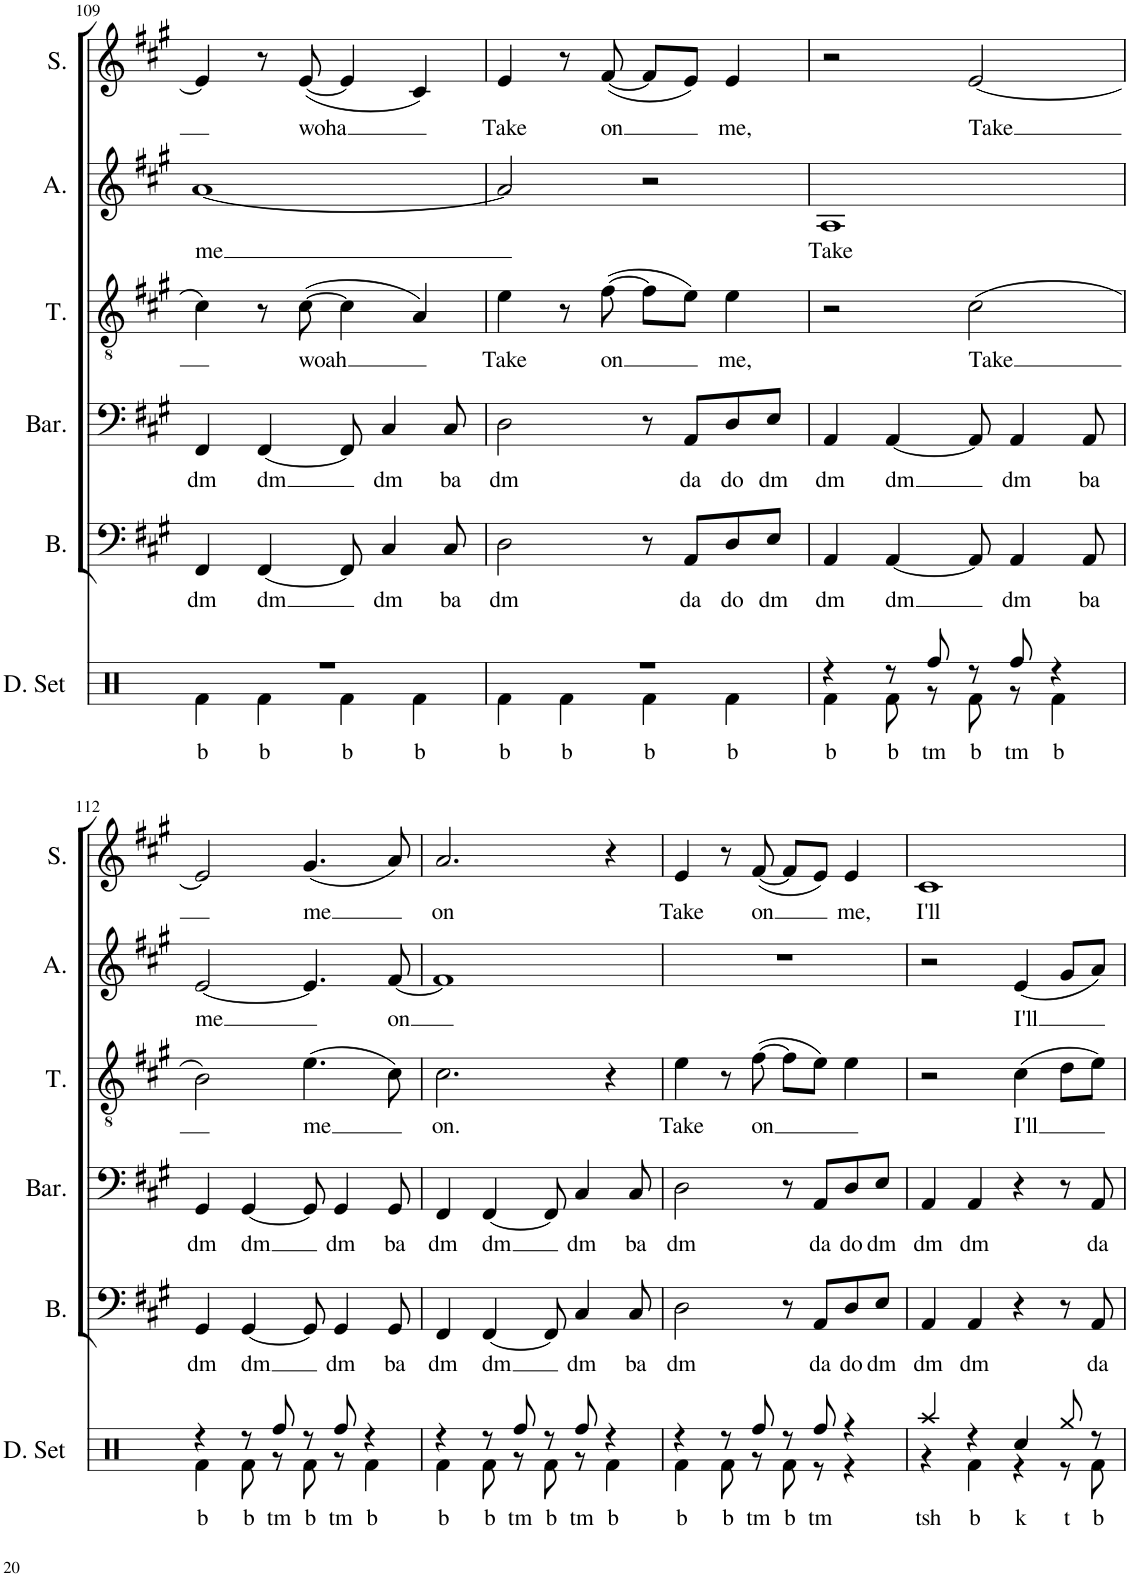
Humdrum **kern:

**kern	**text	**kern	**text	**kern	**text	**kern	**text	**kern	**text	**kern	**text
*part6	*part6	*part5	*part5	*part4	*part4	*part3	*part3	*part2	*part2	*part1	*part1
*staff6	*staff6	*staff5	*staff5	*staff4	*staff4	*staff3	*staff3	*staff2	*staff2	*staff1	*staff1
*I"Drumset	*	*I"Bass	*	*I"Baritone	*	*I"Tenor	*	*I"Alto	*	*I"Soprano	*
*I'D. Set	*	*I'B.	*	*I'Bar.	*	*I'T.	*	*I'A.	*	*I'S.	*
!!LO:PB:g=z
*clefX	*	*clefF4	*	*clefF4	*	*clefGv2	*	*clefG2	*	*clefG2	*
*k[]	*	*k[f#c#g#]	*	*k[f#c#g#]	*	*k[f#c#g#]	*	*k[f#c#g#]	*	*k[f#c#g#]	*
*M4/4	*	*M4/4	*	*M4/4	*	*M4/4	*	*M4/4	*	*M4/4	*
=109	=109	=109	=109	=109	=109	=109	=109	=109	=109	=109	=109
*^	*	*	*	*	*	*	*	*	*	*	*
!	!	!LO:LY:b	!	!LO:LY:b	!	!LO:LY:b	!	!	!	!LO:LY:b	!	!
1r	4Rf\	b	4FF#/	dm	4FF#/	dm	4c#\	.	[1a	me	4e/]	.
!	!	!LO:LY:b	!	!LO:LY:b	!	!LO:LY:b	!	!	!	!	!	!
.	4Rf\	b	[4FF#/	dm	[4FF#/	dm	8r	.	.	.	8r	.
!	!	!	!	!	!	!	!	!LO:LY:b	!	!	!	!LO:LY:b
.	.	.	.	.	.	.	([8c#\	woah	.	.	([8e/	woha
!	!	!LO:LY:b	!	!	!	!	!	!	!	!	!	!
.	4Rf\	b	8FF#/]	.	8FF#/]	.	4c#\]	.	.	.	4e/]	.
!	!	!	!	!LO:LY:b	!	!LO:LY:b	!	!	!	!	!	!
.	.	.	4C#/	dm	4C#/	dm	.	.	.	.	.	.
!	!	!LO:LY:b	!	!	!	!	!	!	!	!	!	!
.	4Rf\	b	.	.	.	.	4A/)	.	.	.	4c#/)	.
!	!	!	!	!LO:LY:b	!	!LO:LY:b	!	!	!	!	!	!
.	.	.	8C#/	ba	8C#/	ba	.	.	.	.	.	.
=110	=110	=110	=110	=110	=110	=110	=110	=110	=110	=110	=110	=110
!	!	!LO:LY:b	!	!LO:LY:b	!	!LO:LY:b	!	!LO:LY:b	!	!	!	!LO:LY:b
1r	4Rf\	b	2D\	dm	2D\	dm	4e\	Take	2a/]	.	4e/	Take
!	!	!LO:LY:b	!	!	!	!	!	!	!	!	!	!
.	4Rf\	b	.	.	.	.	8r	.	.	.	8r	.
!	!	!	!	!	!	!	!	!LO:LY:b	!	!	!	!LO:LY:b
.	.	.	.	.	.	.	([8f#\	on	.	.	([8f#/	on
!	!	!LO:LY:b	!	!	!	!	!	!	!	!	!	!
.	4Rf\	b	8r	.	8r	.	8f#\L]	.	2r	.	8f#/L]	.
!	!	!	!	!LO:LY:b	!	!LO:LY:b	!	!	!	!	!	!
.	.	.	8AA/L	da	8AA/L	da	8e\J)	.	.	.	8e/J)	.
!	!	!LO:LY:b	!	!LO:LY:b	!	!LO:LY:b	!	!LO:LY:b	!	!	!	!LO:LY:b
.	4Rf\	b	8D/	do	8D/	do	4e\	me,	.	.	4e/	me,
!	!	!	!	!LO:LY:b	!	!LO:LY:b	!	!	!	!	!	!
.	.	.	8E/J	dm	8E/J	dm	.	.	.	.	.	.
=111	=111	=111	=111	=111	=111	=111	=111	=111	=111	=111	=111	=111
!	!	!LO:LY:b	!	!LO:LY:b	!	!LO:LY:b	!	!	!	!LO:LY:b	!	!
4r	4Rf\	b	4AA/	dm	4AA/	dm	2r	.	1A	Take	2r	.
!	!	!LO:LY:b	!	!LO:LY:b	!	!LO:LY:b	!	!	!	!	!	!
8r	8Rf\	b	[4AA/	dm	[4AA/	dm	.	.	.	.	.	.
!	!	!LO:LY:b	!	!	!	!	!	!	!	!	!	!
8Rff/	8r	tm	.	.	.	.	.	.	.	.	.	.
!	!	!LO:LY:b	!	!	!	!	!	!LO:LY:b	!	!	!	!LO:LY:b
8r	8Rf\	b	8AA/]	.	8AA/]	.	(2c#\	Take	.	.	[2e/	Take
!	!	!LO:LY:b	!	!LO:LY:b	!	!LO:LY:b	!	!	!	!	!	!
8Rff/	8r	tm	4AA/	dm	4AA/	dm	.	.	.	.	.	.
!	!	!LO:LY:b	!	!	!	!	!	!	!	!	!	!
4r	4Rf\	b	.	.	.	.	.	.	.	.	.	.
!	!	!	!	!LO:LY:b	!	!LO:LY:b	!	!	!	!	!	!
.	.	.	8AA/	ba	8AA/	ba	.	.	.	.	.	.
!!LO:LB:g=z
=112	=112	=112	=112	=112	=112	=112	=112	=112	=112	=112	=112	=112
!	!	!LO:LY:b	!	!LO:LY:b	!	!LO:LY:b	!	!	!	!LO:LY:b	!	!
4r	4Rf\	b	4GG#/	dm	4GG#/	dm	2B\)	.	[2e/	me	2e/]	.
!	!	!LO:LY:b	!	!LO:LY:b	!	!LO:LY:b	!	!	!	!	!	!
8r	8Rf\	b	[4GG#/	dm	[4GG#/	dm	.	.	.	.	.	.
!	!	!LO:LY:b	!	!	!	!	!	!	!	!	!	!
8Rff/	8r	tm	.	.	.	.	.	.	.	.	.	.
!	!	!LO:LY:b	!	!	!	!	!	!LO:LY:b	!	!	!	!LO:LY:b
8r	8Rf\	b	8GG#/]	.	8GG#/]	.	(4.e\	me	4.e/]	.	(4.g#/	me
!	!	!LO:LY:b	!	!LO:LY:b	!	!LO:LY:b	!	!	!	!	!	!
8Rff/	8r	tm	4GG#/	dm	4GG#/	dm	.	.	.	.	.	.
!	!	!LO:LY:b	!	!	!	!	!	!	!	!	!	!
4r	4Rf\	b	.	.	.	.	.	.	.	.	.	.
!	!	!	!	!LO:LY:b	!	!LO:LY:b	!	!	!	!LO:LY:b	!	!
.	.	.	8GG#/	ba	8GG#/	ba	8c#\)	.	[8f#/	on	8a/)	.
=113	=113	=113	=113	=113	=113	=113	=113	=113	=113	=113	=113	=113
!	!	!LO:LY:b	!	!LO:LY:b	!	!LO:LY:b	!	!LO:LY:b	!	!	!	!LO:LY:b
4r	4Rf\	b	4FF#/	dm	4FF#/	dm	2.c#\	on.	1f#]	.	2.a/	on
!	!	!LO:LY:b	!	!LO:LY:b	!	!LO:LY:b	!	!	!	!	!	!
8r	8Rf\	b	[4FF#/	dm	[4FF#/	dm	.	.	.	.	.	.
!	!	!LO:LY:b	!	!	!	!	!	!	!	!	!	!
8Rff/	8r	tm	.	.	.	.	.	.	.	.	.	.
!	!	!LO:LY:b	!	!	!	!	!	!	!	!	!	!
8r	8Rf\	b	8FF#/]	.	8FF#/]	.	.	.	.	.	.	.
!	!	!LO:LY:b	!	!LO:LY:b	!	!LO:LY:b	!	!	!	!	!	!
8Rff/	8r	tm	4C#/	dm	4C#/	dm	.	.	.	.	.	.
!	!	!LO:LY:b	!	!	!	!	!	!	!	!	!	!
4r	4Rf\	b	.	.	.	.	4r	.	.	.	4r	.
!	!	!	!	!LO:LY:b	!	!LO:LY:b	!	!	!	!	!	!
.	.	.	8C#/	ba	8C#/	ba	.	.	.	.	.	.
=114	=114	=114	=114	=114	=114	=114	=114	=114	=114	=114	=114	=114
!	!	!LO:LY:b	!	!LO:LY:b	!	!LO:LY:b	!	!LO:LY:b	!	!	!	!LO:LY:b
4r	4Rf\	b	2D\	dm	2D\	dm	4e\	Take	1r	.	4e/	Take
!	!	!LO:LY:b	!	!	!	!	!	!	!	!	!	!
8r	8Rf\	b	.	.	.	.	8r	.	.	.	8r	.
!	!	!LO:LY:b	!	!	!	!	!	!LO:LY:b	!	!	!	!LO:LY:b
8Rff/	8r	tm	.	.	.	.	([8f#\	on	.	.	([8f#/	on
!	!	!LO:LY:b	!	!	!	!	!	!	!	!	!	!
8r	8Rf\	b	8r	.	8r	.	8f#\L]	.	.	.	8f#/L]	.
!	!	!LO:LY:b	!	!LO:LY:b	!	!LO:LY:b	!	!	!	!	!	!
8Rff/	8r	tm	8AA/L	da	8AA/L	da	8e\J)	.	.	.	8e/J)	.
!	!	!	!	!LO:LY:b	!	!LO:LY:b	!	!	!	!	!	!LO:LY:b
4r	4r	.	8D/	do	8D/	do	4e\	.	.	.	4e/	me,
!	!	!	!	!LO:LY:b	!	!LO:LY:b	!	!	!	!	!	!
.	.	.	8E/J	dm	8E/J	dm	.	.	.	.	.	.
=115	=115	=115	=115	=115	=115	=115	=115	=115	=115	=115	=115	=115
!	!	!LO:LY:b	!	!LO:LY:b	!	!LO:LY:b	!	!	!	!	!	!LO:LY:b
4Raa/	4r	tsh	4AA/	dm	4AA/	dm	2r	.	2r	.	1c#	I'll
!	!	!LO:LY:b	!	!LO:LY:b	!	!LO:LY:b	!	!	!	!	!	!
4r	4Rf\	b	4AA/	dm	4AA/	dm	.	.	.	.	.	.
!	!	!LO:LY:b	!	!	!	!	!	!LO:LY:b	!	!LO:LY:b	!	!
4Rcc/	4r	k	4r	.	4r	.	(4c#\	I'll	(4e/	I'll	.	.
!	!	!LO:LY:b	!	!	!	!	!	!	!	!	!	!
8Rgg/	8r	t	8r	.	8r	.	8d\L	.	8g#/L	.	.	.
!	!	!LO:LY:b	!	!LO:LY:b	!	!LO:LY:b	!	!	!	!	!	!
8r	8Rf\	b	8AA/	da	8AA/	da	8e\J)	.	8a/J)	.	.	.
*v	*v	*	*	*	*	*	*	*	*	*	*	*
=	=	=	=	=	=	=	=	=	=	=	=
*-	*-	*-	*-	*-	*-	*-	*-	*-	*-	*-	*-
